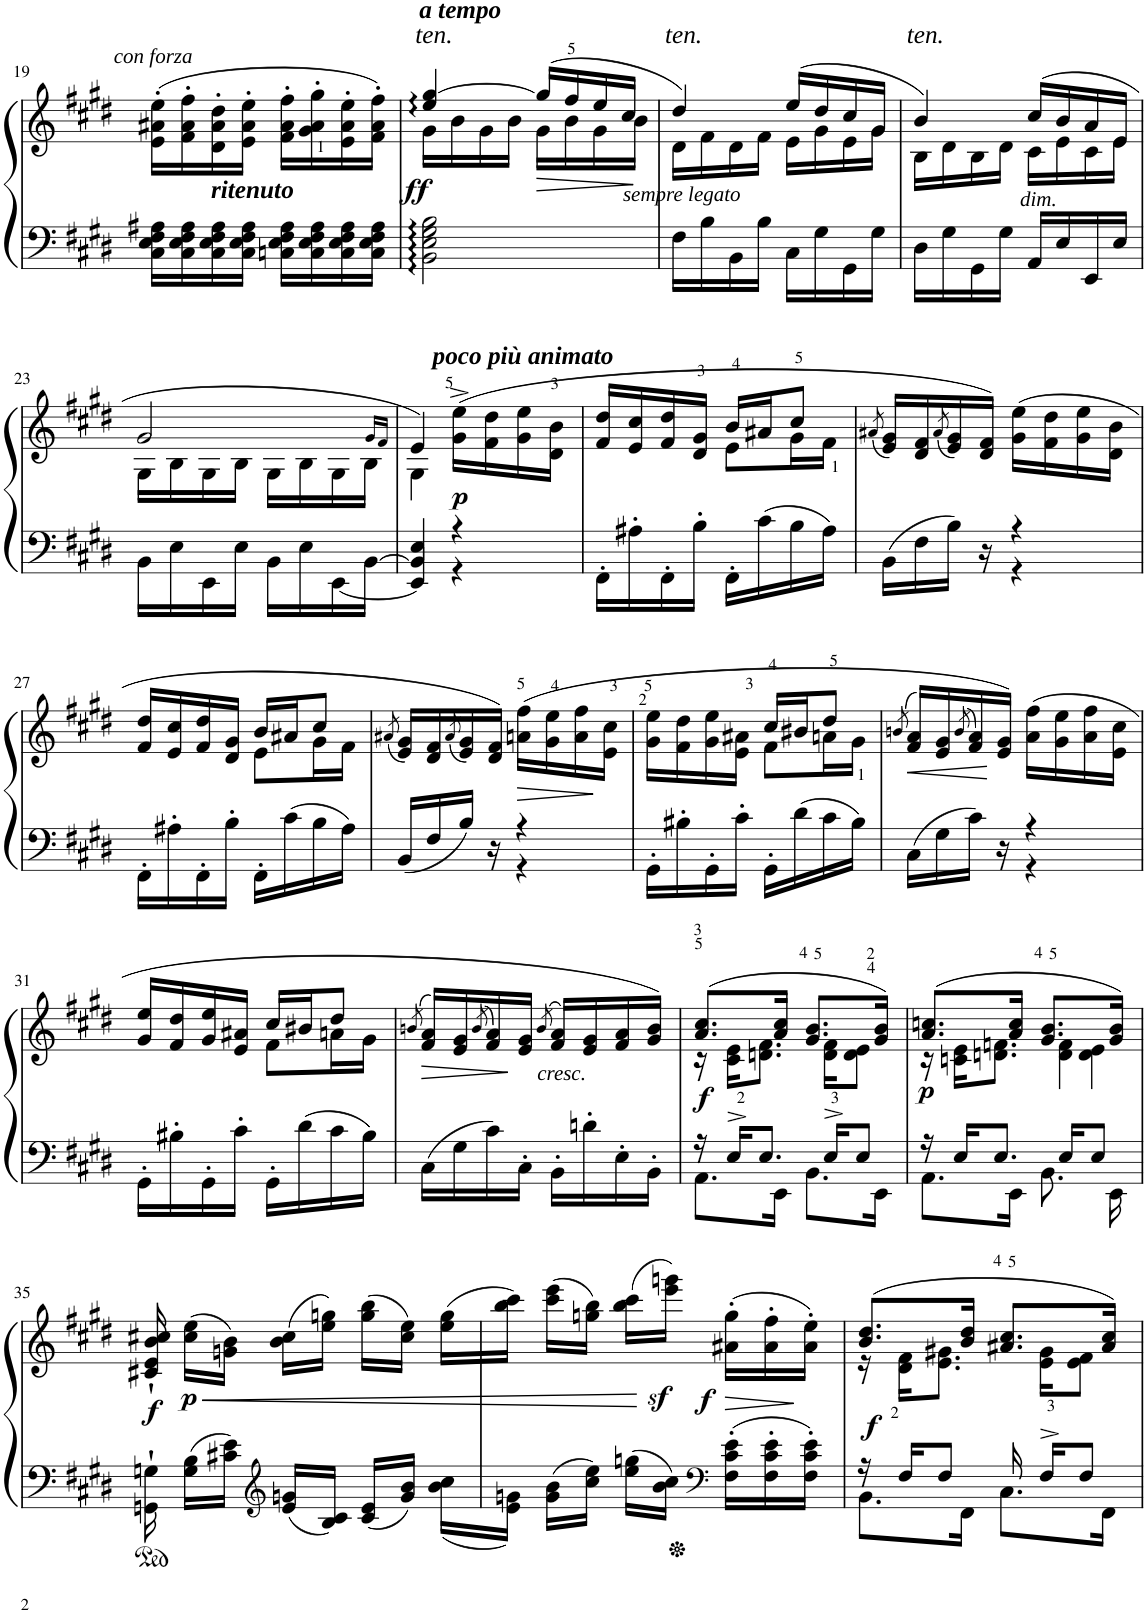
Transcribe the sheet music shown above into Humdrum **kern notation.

**kern	**kern	**dynam
*part1	*part1	*part1
*staff2	*staff1	*staff1/2
*I"Piano	*	*
*I'Pno	*	*
!!LO:PB:g=z
*clefF4	*clefG2	*
*k[f#c#g#d#]	*k[f#c#g#d#]	*
*M2/4	*M2/4	*
=19	=19	=19
!	!	!LO:DY:a
16C#\ 16E\ 16F#\ 16A#X\LL	(16e\' 16a#X\' 16ee\'LL	other-dynamics
16C#\ 16E\ 16F#\ 16A#\	16f#\' 16a#\' 16ff#\'	.
!	!LO:TX:b:Bi:t=ritenuto	!
16C#\ 16E\ 16F#\ 16A#\	16d#\' 16a#\' 16dd#\'	.
16C#\ 16E\ 16F#\ 16A#\JJ	16e\' 16a#\' 16ee\'JJ	.
16Cn\ 16E\ 16F#\ 16A#\LL	16f#\' 16a#\' 16ff#\'LL	.
16C\ 16E\ 16F#\ 16A#\	16g#\' 16a#\' 16gg#\'	.
16C\ 16E\ 16F#\ 16A#\	16e\' 16a#\' 16ee\'	.
16C\ 16E\ 16F#\ 16A#\JJ	16f#\' 16a#\' 16ff#\'JJ)	.
=20	=20	=20
*	*^	*
!	!LO:TX:a:Bi:t=a tempo	!	!
!	!LO:TX:a:i:t=ten.	!	!
!	!	!	!LO:DY:b
2BB\ 2E\ 2G#\ 2B\	4ee/ [4gg#/	16g#\LL	ff
.	.	16b\	.
.	.	16g#\	.
.	.	16b\JJ	.
!	!	!	!LO:HP:b
.	(16gg#/LL]	16g#\LL	>
.	16ff#/	16b\	.
.	16ee/	16g#\	.
.	16cc#/JJ	16b\JJ	.
=21	=21	=21	=21
!	!LO:TX:a:i:t=ten.	!	!
!	!	!	!LO:DY:b
16F#\LL	4dd#/)	16d#\LL	other-dynamics
16B\	.	16f#\	.
16BB\	.	16d#\	.
16B\JJ	.	16f#\JJ	.
16C#\LL	(16ee/LL	16e\LL	.
16G#\	16dd#/	16g#\	.
16GG#\	16cc#/	16e\	.
16G#\JJ	16g#/JJ	16g#\JJ	.
=22	=22	=22	=22
!	!LO:TX:a:i:t=ten.	!	!
16D#\LL	4b/)	16B\LL	.
16G#\	.	16d#\	.
16GG#\	.	16B\	.
16G#\JJ	.	16d#\JJ	.
!	!	!	!LO:DY:b
16AA/LL	(16cc#/LL	16c#\LL	other-dynamics
16E/	16b/	16e\	.
16EE/	16a/	16c#\	.
16E/JJ	16e/JJ	16e\JJ	.
!!LO:LB:g=z	!!
=23	=23	=23	=23
16BB\LL	2g#/	16G#\LL	.
16E\	.	16B\	.
16EE\	.	16G#\	.
16E\JJ	.	16B\JJ	.
16BB\LL	.	16G#\LL	.
16E\	.	16B\	.
[<16EE\	.	16G#\	.
[16BB\JJ	.	16B\JJ	.
.	16qg#/LL	.	.
.	16qf#/JJ	.	.
=24	=24	=24	=24
*^	*	*	*
4BB/] 4E/	4EE/]	4e/)	4G#\	.
!	!	!LO:TX:a:Bi:t=poco più animato	!	!
!	!	!	!	!LO:DY:b
4r	4r	(>16g#\^ 16ee\^LL	4ryy	p
.	.	16f#\ 16dd#\	.	.
.	.	16g#\ 16ee\	.	.
.	.	16d#\ 16b\JJ	.	.
*v	*v	*	*	*
=25	=25	=25	=25
16FF#'\LL	16f#/ 16dd#/LL	4ryy	.
16A#X'\	16e/ 16cc#/	.	.
16FF#'\	16f#/ 16dd#/	.	.
16B'\JJ	16d#/ 16g#/JJ	.	.
16FF#'\LL	16b/LL	8e\L	.
16c#\	16a#X/J	.	.
16B\	8cc#/J	16g#\L	.
16A#\JJ	.	16f#\JJ	.
*	*v	*v	*
=26	=26	=26
.	(8qa#X/	.
*^	*	*
16BB\LL	4ryy	16e/ 16g#/LL)	.
16F#\	.	16d#/ 16f#/	.
.	.	(8qa#/	.
16B\JJ	.	16e/ 16g#/)	.
16r	.	16d#/ 16f#/JJ)	.
4r	4r	(>16g#\ 16ee\LL	.
.	.	16f#\ 16dd#\	.
.	.	16g#\ 16ee\	.
.	.	16d#\ 16b\JJ	.
*v	*v	*	*
!!LO:LB:g=z
=27	=27	=27
*	*^	*
16FF#'\LL	16f#/ 16dd#/LL	4ryy	.
16A#X'\	16e/ 16cc#/	.	.
16FF#'\	16f#/ 16dd#/	.	.
16B'\JJ	16d#/ 16g#/JJ	.	.
16FF#'\LL	16b/LL	8e\L	.
16c#\	16a#X/J	.	.
16B\	8cc#/J	16g#\L	.
16A#\JJ	.	16f#\JJ	.
*	*v	*v	*
=28	=28	=28
.	(8qa#X/	.
*^	*	*
16BB/LL	4ryy	16e/ 16g#/LL)	.
16F#/	.	16d#/ 16f#/	.
.	.	(8qa#/	.
16B/JJ	.	16e/ 16g#/)	.
16r	.	16d#/ 16f#/JJ)	.
!	!	!	!LO:HP:b
4r	4r	(>16an\ 16ff#\LL	>
.	.	16g#\ 16ee\	.
.	.	16a\ 16ff#\	.
.	.	16e\ 16cc#\JJ	]
*v	*v	*	*
=29	=29	=29
*	*^	*
16GG#'\LL	16g#\ 16ee\LL	4ryy	.
16B#X'\	16f#\ 16dd#\	.	.
16GG#'\	16g#\ 16ee\	.	.
16c#'\JJ	16e\ 16a#X\JJ	.	.
16GG#'\LL	16cc#/LL	8f#\L	.
16d#\	16b#X/J	.	.
16c#\	8dd#/J	16an\L	.
16B#\JJ	.	16g#\JJ	.
*	*v	*v	*
=30	=30	=30
.	(>8qbn/	.
*^	*	*
16C#\LL	4ryy	16f#/ 16a/LL)	.
16G#\	.	16e/ 16g#/	.
.	.	(>8qb/	.
16c#\JJ	.	16f#/ 16a/)	.
16r	.	16e/ 16g#/JJ)	]
4r	4r	(16a\ 16ff#\LL	.
.	.	16g#\ 16ee\	.
.	.	16a\ 16ff#\	.
.	.	16e\ 16cc#\JJ	.
*v	*v	*	*
!!LO:LB:g=z
=31	=31	=31
*	*^	*
16GG#'\LL	16g#/ 16ee/LL	4ryy	.
16B#X'\	16f#/ 16dd#/	.	.
16GG#'\	16g#/ 16ee/	.	.
16c#'\JJ	16e/ 16a#X/JJ	.	.
16GG#'\LL	16cc#/LL	8f#\L	.
16d#\	16b#X/J	.	.
16c#\	8dd#/J	16an\L	.
16B#\JJ	.	16g#\JJ	.
*	*v	*v	*
=32	=32	=32
.	(>8qbn/	.
16C#\LL	16f#/ 16a/LL)	.
16G#\	16e/ 16g#/	.
.	(>8qb/	.
16c#\	16f#/ 16a/)	.
16C#'\JJ	16e/ 16g#/JJ	.
.	(>8qb/	.
!	!	!LO:DY:b
16BB'\LL	16f#/ 16a/LL)	other-dynamics
16dn'\	16e/ 16g#/	.
16E'\	16f#/ 16a/	.
16BB'\JJ	16g#/ 16b/JJ)	.
=33	=33	=33
*^	*^	*
!	!	!	!	!LO:DY:b
16r	8.AA\L	(8.a/ 8.cc#/L	16r	f
16E^/KL	.	.	16c#\ 16e\KL	.
8.E/J	.	.	8.dn\ 8.f#\J	.
.	16EE\Jk	16a/ 16cc#/Jk	.	.
.	8.BB\L	8.g#/ 8.b/L	.	.
16E^/KL	.	.	16d\ 16f#\KL	.
8E/J	.	.	8d\ 8e\J	.
.	16EE\Jk	16g#/ 16b/Jk)	.	.
=34	=34	=34	=34	=34
!	!	!	!	!LO:DY:b
16r	8.AA\L	(8.a/ 8.ccn/L	16r	p
16E/KL	.	.	16cn\ 16e\KL	.
8.E/J	.	.	8.dn\ 8.fn\J	.
.	16EE\Jk	16a/ 16cc/Jk	.	.
.	8.BB\	8.g#/ 8.b/L	.	.
16E/KL	.	.	16d\ 16f\KL	.
8E/J	.	.	8d\ 8e\J	.
.	16EE\	16g#/ 16b/Jk)	.	.
!!LO:LB:g=z	!!
=35	=35	=35	=35	=35
!	!	!	!	!LO:DY:b
16GGn\'` 16Gn\'`	4..ryy	16c#X/'` 16e/'` 16b/'` 16cc#X/'`	4..ryy	f
!	!	!	!	!LO:HP:b
!	!	!	!	!LO:DY:n=1:b
16G\ 16B\LL	.	(>16cc#\ 16ee\LL	.	< p
16c#X\ 16e\JJ	.	16gn\ 16b\JJ)	.	.
*clefG2	*	*	*	*
16e/ 16gn/LL	.	(>16b\ 16cc#\LL	.	.
16B/ 16c#/JJ	.	16ee\ 16ggn\JJ)	.	.
16c#/ 16e/LL	.	(>16gg\ 16bb\LL	.	.
16g/ 16b/JJ	.	16cc#\ 16ee\JJ)	.	.
16ryy	16b\ 16cc#\LL	16ryy	(>16ee\ 16gg\LL	.
=36	=36	=36	=36	=36
16ryy	16e\ 16gn\JJ	16ryy	16bb\ 16ccc#\JJ)	.
16g\ 16b\LL	4..ryy	(>16ccc#\ 16eee\LL	4..ryy	.
16cc#\ 16ee\JJ	.	16ggn\ 16bb\JJ)	.	.
16ee\ 16ggn\LL	.	(>16bb\ 16ccc#\LL	.	.
!	!	!	!	!LO:DY:b
16b\ 16cc#\JJ	.	16eee\ 16gggn\JJ)	.	sf
*clefF4	*	*	*	*
!	!	!	!	!LO:DY:b
16F#\' 16c#\' 16e\'LL	.	(>16a#X\' 16gg\'LL	.	f
16F#\' 16c#\' 16e\'	.	16a#\' 16ff#\'	.	.
16F#\' 16c#\' 16e\'JJ	.	16a#\' 16ee\'JJ)	.	[
=37	=37	=37	=37	=37
!	!	!	!	!LO:DY:b
16r	8.BB\L	(8.b/ 8.dd#/L	16r	f
16F#/KL	.	.	16d#\ 16f#\KL	.
8F#/J	.	.	8.e\ 8.g#X\J	.
.	16FF#\Jk	16b/ 16dd#/Jk	.	.
16F#/	8.C#\L	8.a#X/ 8.cc#/L	.	.
16F#^/KL	.	.	16e\ 16g#\KL	.
8F#/J	.	.	8e\ 8f#\J	.
.	16FF#\Jk	16a#/ 16cc#/Jk)	.	.
*v	*v	*	*	*
*	*v	*v	*
=	=	=
*-	*-	*-
